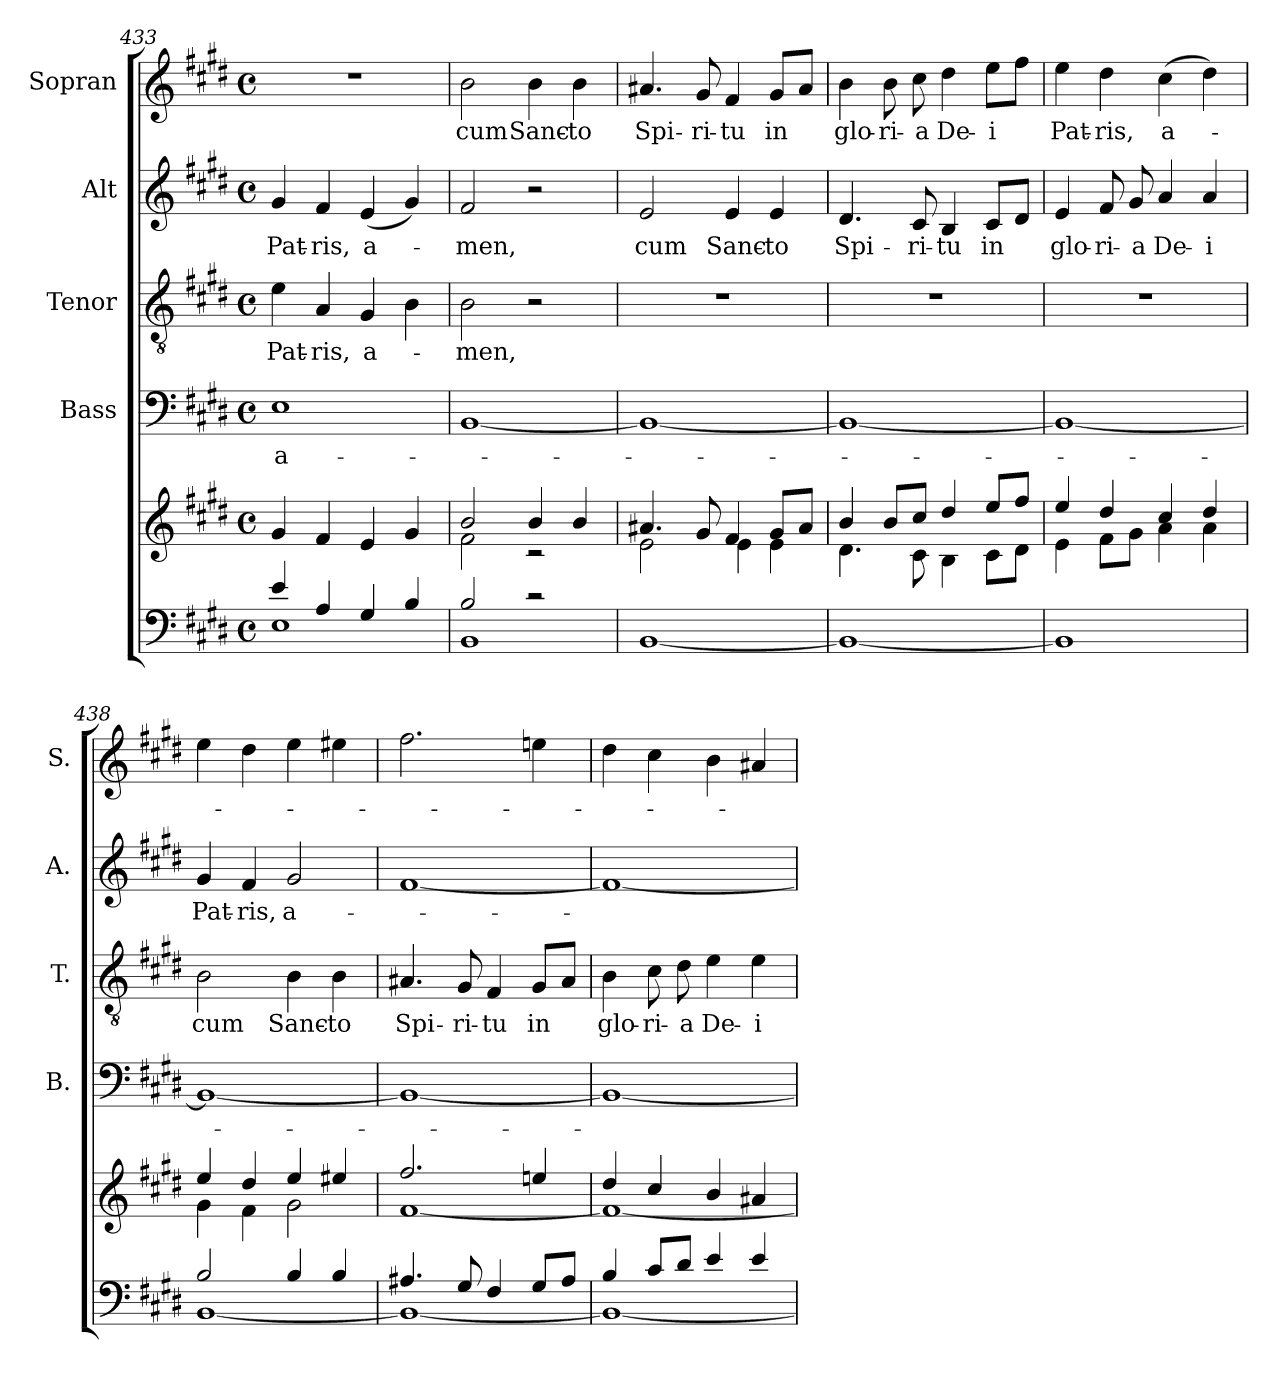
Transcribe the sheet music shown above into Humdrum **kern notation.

**kern	**kern	**kern	**text	**kern	**text	**kern	**text	**kern	**text
*part5	*part5	*part4	*part4	*part3	*part3	*part2	*part2	*part1	*part1
*staff6	*staff5	*staff4	*staff4	*staff3	*staff3	*staff2	*staff2	*staff1	*staff1
*	*	*I"Bass	*	*I"Tenor	*	*I"Alt	*	*I"Sopran	*
*	*	*I'B.	*	*I'T.	*	*I'A.	*	*I'S.	*
*clefF4	*clefG2	*clefF4	*	*clefGv2	*	*clefG2	*	*clefG2	*
*k[f#c#g#d#]	*k[f#c#g#d#]	*k[f#c#g#d#]	*	*k[f#c#g#d#]	*	*k[f#c#g#d#]	*	*k[f#c#g#d#]	*
*E:	*E:	*E:	*	*E:	*	*E:	*	*E:	*
*M4/4	*M4/4	*M4/4	*	*M4/4	*	*M4/4	*	*M4/4	*
*met(c)	*met(c)	*met(c)	*	*met(c)	*	*met(c)	*	*met(c)	*
=433	=433	=433	=433	=433	=433	=433	=433	=433	=433
*^	*	*	*	*	*	*	*	*	*
!	!	!	!	!LO:LY:b	!	!LO:LY:b	!	!LO:LY:b	!	!
4e/	1E	4g#/	1E	a-	4e\	Pat-	4g#/	Pat-	1r	.
!	!	!	!	!	!	!LO:LY:b	!	!LO:LY:b	!	!
4A/	.	4f#/	.	.	4A/	-ris,	4f#/	-ris,	.	.
!	!	!	!	!	!	!LO:LY:b	!	!LO:LY:b	!	!
4G#/	.	4e/	.	.	4G#/	a-	(<4e/	a-	.	.
4B/	.	4g#/	.	.	4B\	.	4g#/)	.	.	.
=434	=434	=434	=434	=434	=434	=434	=434	=434	=434	=434
*	*	*^	*	*	*	*	*	*	*	*
!	!	!	!	!	!	!	!LO:LY:b	!	!LO:LY:b	!	!LO:LY:b
2B/	1BB	2b/	2f#\	[1BB	.	2B\	-men,	2f#/	-men,	2b\	cum
!	!	!	!	!	!	!	!	!	!	!	!LO:LY:b
2rc	.	4b/	2rc	.	.	2r	.	2r	.	4b\	Sanc-
!	!	!	!	!	!	!	!	!	!	!	!LO:LY:b
.	.	4b/	.	.	.	.	.	.	.	4b\	-to
*v	*v	*	*	*	*	*	*	*	*	*	*
=435	=435	=435	=435	=435	=435	=435	=435	=435	=435	=435
!	!	!	!	!	!	!	!	!LO:LY:b	!	!LO:LY:b
[1BB	4.a#X/	2e\	1BB_	.	1r	.	2e/	cum	4.a#X/	Spi-
!	!	!	!	!	!	!	!	!	!	!LO:LY:b
.	8g#/	.	.	.	.	.	.	.	8g#/	-ri-
!	!	!	!	!	!	!	!	!LO:LY:b	!	!LO:LY:b
.	4f#/	4e\	.	.	.	.	4e/	Sanc-	4f#/	-tu
!	!	!	!	!	!	!	!	!LO:LY:b	!	!LO:LY:b
.	8g#/L	4e\	.	.	.	.	4e/	-to	8g#/L	in
.	8a#/J	.	.	.	.	.	.	.	8a#/J	.
!!LO:LB:g=z
=436	=436	=436	=436	=436	=436	=436	=436	=436	=436	=436
!	!	!	!	!	!	!	!	!LO:LY:b	!	!LO:LY:b
1BB_	4b/	4.d#\	1BB_	.	1r	.	4.d#/	Spi-	4b\	glo-
!	!	!	!	!	!	!	!	!	!	!LO:LY:b
.	8b/L	.	.	.	.	.	.	.	8b\	-ri-
!	!	!	!	!	!	!	!	!LO:LY:b	!	!LO:LY:b
.	8cc#/J	8c#\	.	.	.	.	8c#/	-ri-	8cc#\	-a
!	!	!	!	!	!	!	!	!LO:LY:b	!	!LO:LY:b
.	4dd#/	4B\	.	.	.	.	4B/	-tu	4dd#\	De-
!	!	!	!	!	!	!	!	!LO:LY:b	!	!LO:LY:b
.	8ee/L	8c#\L	.	.	.	.	8c#/L	in	8ee\L	-i
.	8ff#/J	8d#\J	.	.	.	.	8d#/J	.	8ff#\J	.
=437	=437	=437	=437	=437	=437	=437	=437	=437	=437	=437
!	!	!	!	!	!	!	!	!LO:LY:b	!	!LO:LY:b
1BB]	4ee/	4e\	1BB_	.	1r	.	4e/	glo-	4ee\	Pat-
!	!	!	!	!	!	!	!	!LO:LY:b	!	!LO:LY:b
.	4dd#/	8f#\L	.	.	.	.	8f#/	-ri-	4dd#\	-ris,
!	!	!	!	!	!	!	!	!LO:LY:b	!	!
.	.	8g#\J	.	.	.	.	8g#/	-a	.	.
!	!	!	!	!	!	!	!	!LO:LY:b	!	!LO:LY:b
.	4cc#/	4a\	.	.	.	.	4a/	De-	(>4cc#\	a-
!	!	!	!	!	!	!	!	!LO:LY:b	!	!
.	4dd#/	4a\	.	.	.	.	4a/	-i	4dd#\)	.
=438	=438	=438	=438	=438	=438	=438	=438	=438	=438	=438
*^	*	*	*	*	*	*	*	*	*	*
!	!	!	!	!	!	!	!LO:LY:b	!	!LO:LY:b	!	!
2B/	[<1BB	4ee/	4g#\	1BB_	.	2B\	cum	4g#/	Pat-	4ee\	.
!	!	!	!	!	!	!	!	!	!LO:LY:b	!	!
.	.	4dd#/	4f#\	.	.	.	.	4f#/	-ris,	4dd#\	.
!	!	!	!	!	!	!	!LO:LY:b	!	!LO:LY:b	!	!
4B/	.	4ee/	2g#\	.	.	4B\	Sanc-	2g#/	a-	4ee\	.
!	!	!	!	!	!	!	!LO:LY:b	!	!	!	!
4B/	.	4ee#X/	.	.	.	4B\	-to	.	.	4ee#X\	.
=439	=439	=439	=439	=439	=439	=439	=439	=439	=439	=439	=439
!	!	!	!	!	!	!	!LO:LY:b	!	!	!	!
4.A#X/	1BB_	2.ff#/	[<1f#	1BB_	.	4.A#X/	Spi-	[1f#	.	2.ff#\	.
!	!	!	!	!	!	!	!LO:LY:b	!	!	!	!
8G#/	.	.	.	.	.	8G#/	-ri-	.	.	.	.
!	!	!	!	!	!	!	!LO:LY:b	!	!	!	!
4F#/	.	.	.	.	.	4F#/	-tu	.	.	.	.
!	!	!	!	!	!	!	!LO:LY:b	!	!	!	!
8G#/L	.	4een/	.	.	.	8G#/L	in	.	.	4een\	.
8A#/J	.	.	.	.	.	8A#/J	.	.	.	.	.
=440	=440	=440	=440	=440	=440	=440	=440	=440	=440	=440	=440
!	!	!	!	!	!	!	!LO:LY:b	!	!	!	!
4B/	1BB_	4dd#/	1f#_	1BB_	.	4B\	glo-	1f#_	.	4dd#\	.
!	!	!	!	!	!	!	!LO:LY:b	!	!	!	!
8c#/L	.	4cc#/	.	.	.	8c#\	-ri-	.	.	4cc#\	.
!	!	!	!	!	!	!	!LO:LY:b	!	!	!	!
8d#/J	.	.	.	.	.	8d#\	-a	.	.	.	.
!	!	!	!	!	!	!	!LO:LY:b	!	!	!	!
4e/	.	4b/	.	.	.	4e\	De-	.	.	4b\	.
!	!	!	!	!	!	!	!LO:LY:b	!	!	!	!
4e/	.	4a#X/	.	.	.	4e\	-i	.	.	4a#X/	.
*v	*v	*	*	*	*	*	*	*	*	*	*
*	*v	*v	*	*	*	*	*	*	*	*
=	=	=	=	=	=	=	=	=	=
*-	*-	*-	*-	*-	*-	*-	*-	*-	*-
